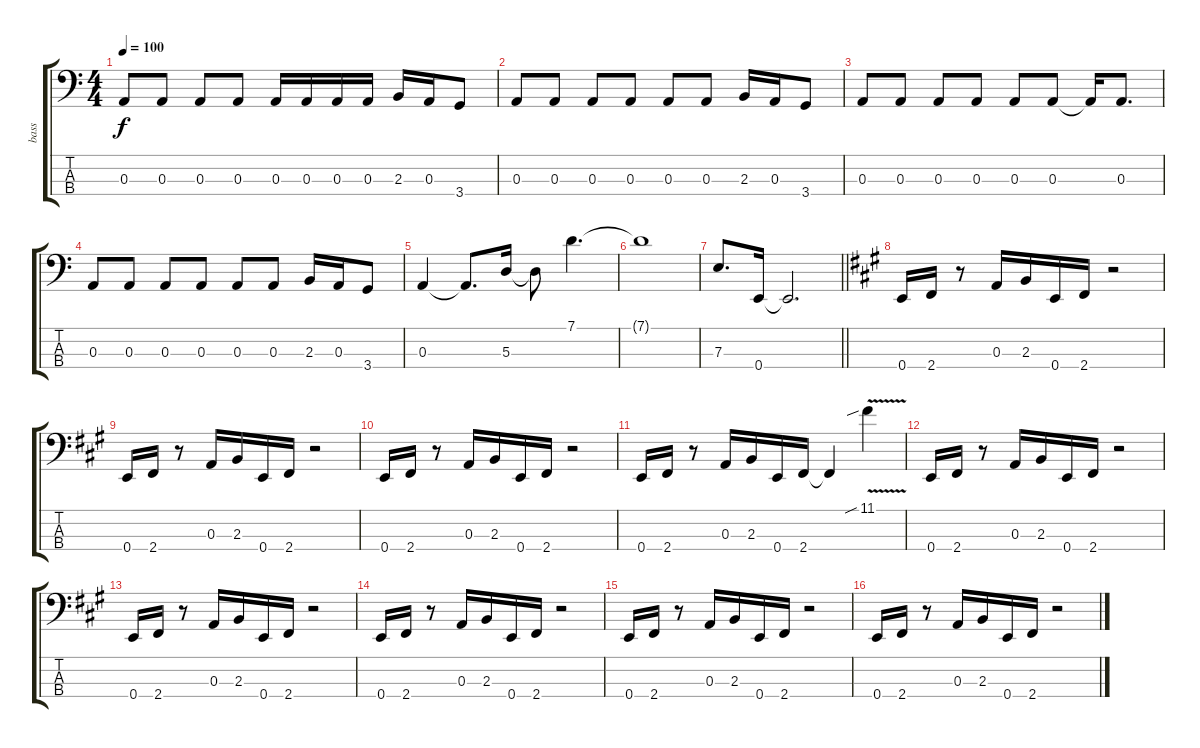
\track ("bass" "bass") {instrument electricbassfinger}
\staff {score tabs}
\tuning (G2 D2 A1 E1) {hide}
\ts (4 4)
\tempo 100
\clef f4
\ks aminor
0.3.8{dy f} 0.3.8 0.3.8 0.3.8 0.3.16 0.3.16 0.3.16 0.3.16 2.3.16 0.3.16 3.4.8 |
0.3.8 0.3.8 0.3.8 0.3.8 0.3.8 0.3.8 2.3.16 0.3.16 3.4.8 |
0.3.8 0.3.8 0.3.8 0.3.8 0.3.8 0.3.8 0.3{t}.16 0.3.8{d} |
0.3.8 0.3.8 0.3.8 0.3.8 0.3.8 0.3.8 2.3.16 0.3.16 3.4.8 |
0.3.4 0.3{t}.8{d} 5.3.16 5.3{t}.8 7.1.4{d} |
7.1{t}.1 |
\barLineRight lightlight
7.3.8{d} 0.4.16 0.4{t}.2{d} |
\ks f#minor
0.4.16 2.4.16 r.8 0.3.16 2.3.16 0.4.16 2.4.16 r.2 |
0.4.16 2.4.16 r.8 0.3.16 2.3.16 0.4.16 2.4.16 r.2 |
0.4.16 2.4.16 r.8 0.3.16 2.3.16 0.4.16 2.4.16 r.2 |
0.4.16 2.4.16 r.8 0.3.16 2.3.16 0.4.16 2.4.16 2.4{t}.4 11.1{v sib}.4 |
0.4.16 2.4.16 r.8 0.3.16 2.3.16 0.4.16 2.4.16 r.2 |
0.4.16 2.4.16 r.8 0.3.16 2.3.16 0.4.16 2.4.16 r.2 |
0.4.16 2.4.16 r.8 0.3.16 2.3.16 0.4.16 2.4.16 r.2 |
0.4.16 2.4.16 r.8 0.3.16 2.3.16 0.4.16 2.4.16 r.2 |
0.4.16 2.4.16 r.8 0.3.16 2.3.16 0.4.16 2.4.16 r.2
